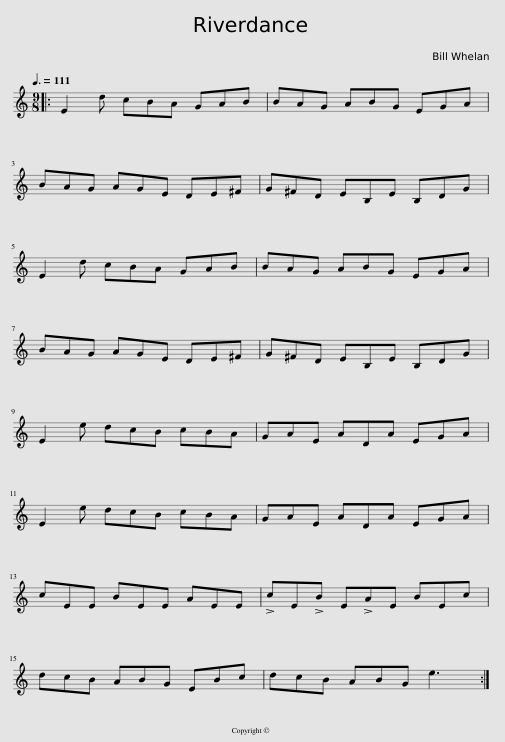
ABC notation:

X:1
L:1/8
Q:3/8=111
M:9/8
I:linebreak $
K:C
V:1 treble
V:1
|: E2 d cBA GAB | BAG ABG EGA |$ BAG AGE DE^F | G^FD EB,E B,DG |$ E2 d cBA GAB | %5
 BAG ABG EGA |$ BAG AGE DE^F | G^FD EB,E B,DG |$ E2 e dcB cBA | GAE ADA EGA |$ %10
 E2 e dcB cBA | GAE ADA EGA |$ cEE BEE AEE | !>!cE!>!B E!>!AE BEc |$ dcB ABG EBc | %15
 dcB ABG e3 :| %16
